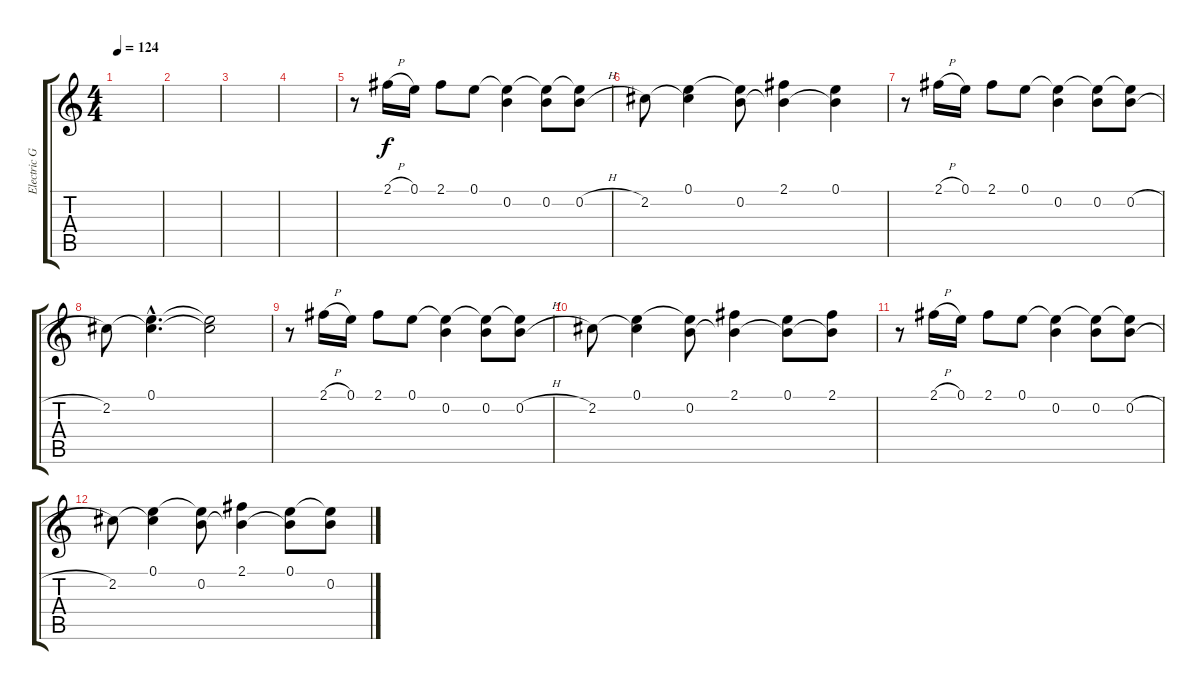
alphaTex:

\track ("Electric Guitar Overdubbed" "Electric G") {instrument acousticguitarsteel}
\staff {score tabs}
\tuning (E4 B3 G3 D3 A2 E2) {hide}
\ts (4 4)
\tempo 124
\clef g2
\ks c
|
|
|
|
r.8{volume 16} 2.1{h}.16 0.1.16 2.1.8 0.1.8 (0.1{t} 0.2).4 (0.1{t} 0.2).8 (0.1{t} 0.2{h}).8 |
2.2.8 (0.1 2.2{t}).4 (0.1{t} 0.2).8 (2.1 0.2{t}).4 (0.1 0.2{t}).4 |
r.8 2.1{h}.16 0.1.16 2.1.8 0.1.8 (0.1{t} 0.2).4 (0.1{t} 0.2).8 (0.1{t} 0.2{h}).8 |
2.2.8 (0.1{hac} 2.2{hac t}).4{d} (0.1{t} 2.2{t}).2 |
r.8{volume 16} 2.1{h}.16 0.1.16 2.1.8 0.1.8 (0.1{t} 0.2).4 (0.1{t} 0.2).8 (0.1{t} 0.2{h}).8 |
2.2.8 (0.1 2.2{t}).4 (0.1{t} 0.2).8 (2.1 0.2{t}).4 (0.1 0.2{t}).8 (2.1 0.2{t}).8 |
r.8 2.1{h}.16 0.1.16 2.1.8 0.1.8 (0.1{t} 0.2).4 (0.1{t} 0.2).8 (0.1{t} 0.2{h}).8 |
2.2.8 (0.1 2.2{t}).4 (0.1{t} 0.2).8 (2.1 0.2{t}).4 (0.1 0.2{t}).8 (0.1{t} 0.2).8
